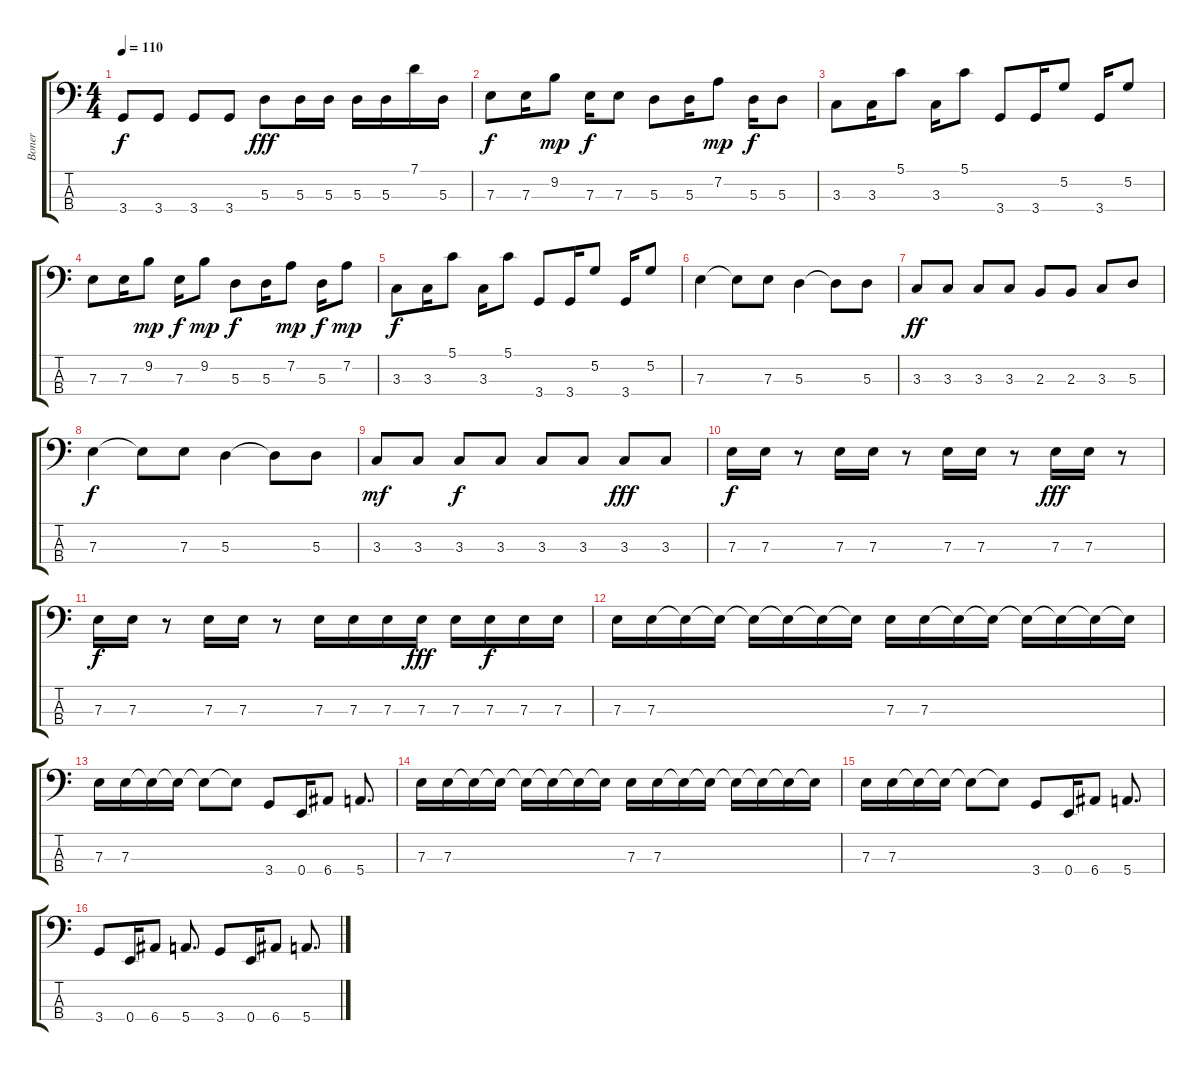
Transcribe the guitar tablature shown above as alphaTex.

\track ("Boner" "Boner") {instrument electricbasspick}
\staff {score tabs}
\tuning (G2 D2 A1 E1) {hide}
\ts (4 4)
\tempo 110
\clef f4
\ks c
3.4.8{dy f} 3.4.8 3.4.8 3.4.8 5.3.8{dy fff} 5.3.16 5.3.16 5.3.16 5.3.16 7.1.16 5.3.16 |
7.3.8{dy f} 7.3.16 9.2.8{dy mp} 7.3.16{dy f} 7.3.8 5.3.8 5.3.16 7.2.8{dy mp} 5.3.16{dy f} 5.3.8 |
3.3.8 3.3.16 5.1.8 3.3.16 5.1.8 3.4.8 3.4.16 5.2.8 3.4.16 5.2.8 |
7.3.8 7.3.16 9.2.8{dy mp} 7.3.16{dy f} 9.2.8{dy mp} 5.3.8{dy f} 5.3.16 7.2.8{dy mp} 5.3.16{dy f} 7.2.8{dy mp} |
3.3.8{dy f} 3.3.16 5.1.8 3.3.16 5.1.8 3.4.8 3.4.16 5.2.8 3.4.16 5.2.8 |
7.3.4 7.3{t}.8 7.3.8 5.3.4 5.3{t}.8 5.3.8 |
3.3.8{dy ff} 3.3.8 3.3.8 3.3.8 2.3.8 2.3.8 3.3.8 5.3.8 |
7.3.4{dy f} 7.3{t}.8 7.3.8 5.3.4 5.3{t}.8 5.3.8 |
3.3.8{dy mf} 3.3.8 3.3.8{dy f} 3.3.8 3.3.8 3.3.8 3.3.8{dy fff} 3.3.8 |
7.3.16{dy f} 7.3.16 r.8 7.3.16 7.3.16 r.8 7.3.16 7.3.16 r.8 7.3.16{dy fff} 7.3.16 r.8 |
7.3.16{dy f} 7.3.16 r.8 7.3.16 7.3.16 r.8 7.3.16 7.3.16 7.3.16 7.3.16{dy fff} 7.3.16 7.3.16{dy f} 7.3.16 7.3.16 |
7.3.16 7.3.16 7.3{t}.16 7.3{t}.16 7.3{t}.16 7.3{t}.16 7.3{t}.16 7.3{t}.16 7.3.16 7.3.16 7.3{t}.16 7.3{t}.16 7.3{t}.16 7.3{t}.16 7.3{t}.16 7.3{t}.16 |
7.3.16 7.3.16 7.3{t}.16 7.3{t}.16 7.3{t}.8 7.3{t}.8 3.4.8{volume 16} 0.4.16 6.4.8 5.4.8{d volume 16} |
7.3.16 7.3.16 7.3{t}.16 7.3{t}.16 7.3{t}.16 7.3{t}.16 7.3{t}.16 7.3{t}.16 7.3.16 7.3.16 7.3{t}.16 7.3{t}.16 7.3{t}.16 7.3{t}.16 7.3{t}.16 7.3{t}.16 |
7.3.16 7.3.16 7.3{t}.16 7.3{t}.16 7.3{t}.8 7.3{t}.8 3.4.8{volume 16} 0.4.16 6.4.8 5.4.8{d volume 16} |
3.4.8{volume 16} 0.4.16 6.4.8 5.4.8{d volume 16} 3.4.8{volume 16} 0.4.16 6.4.8 5.4.8{d volume 16}
